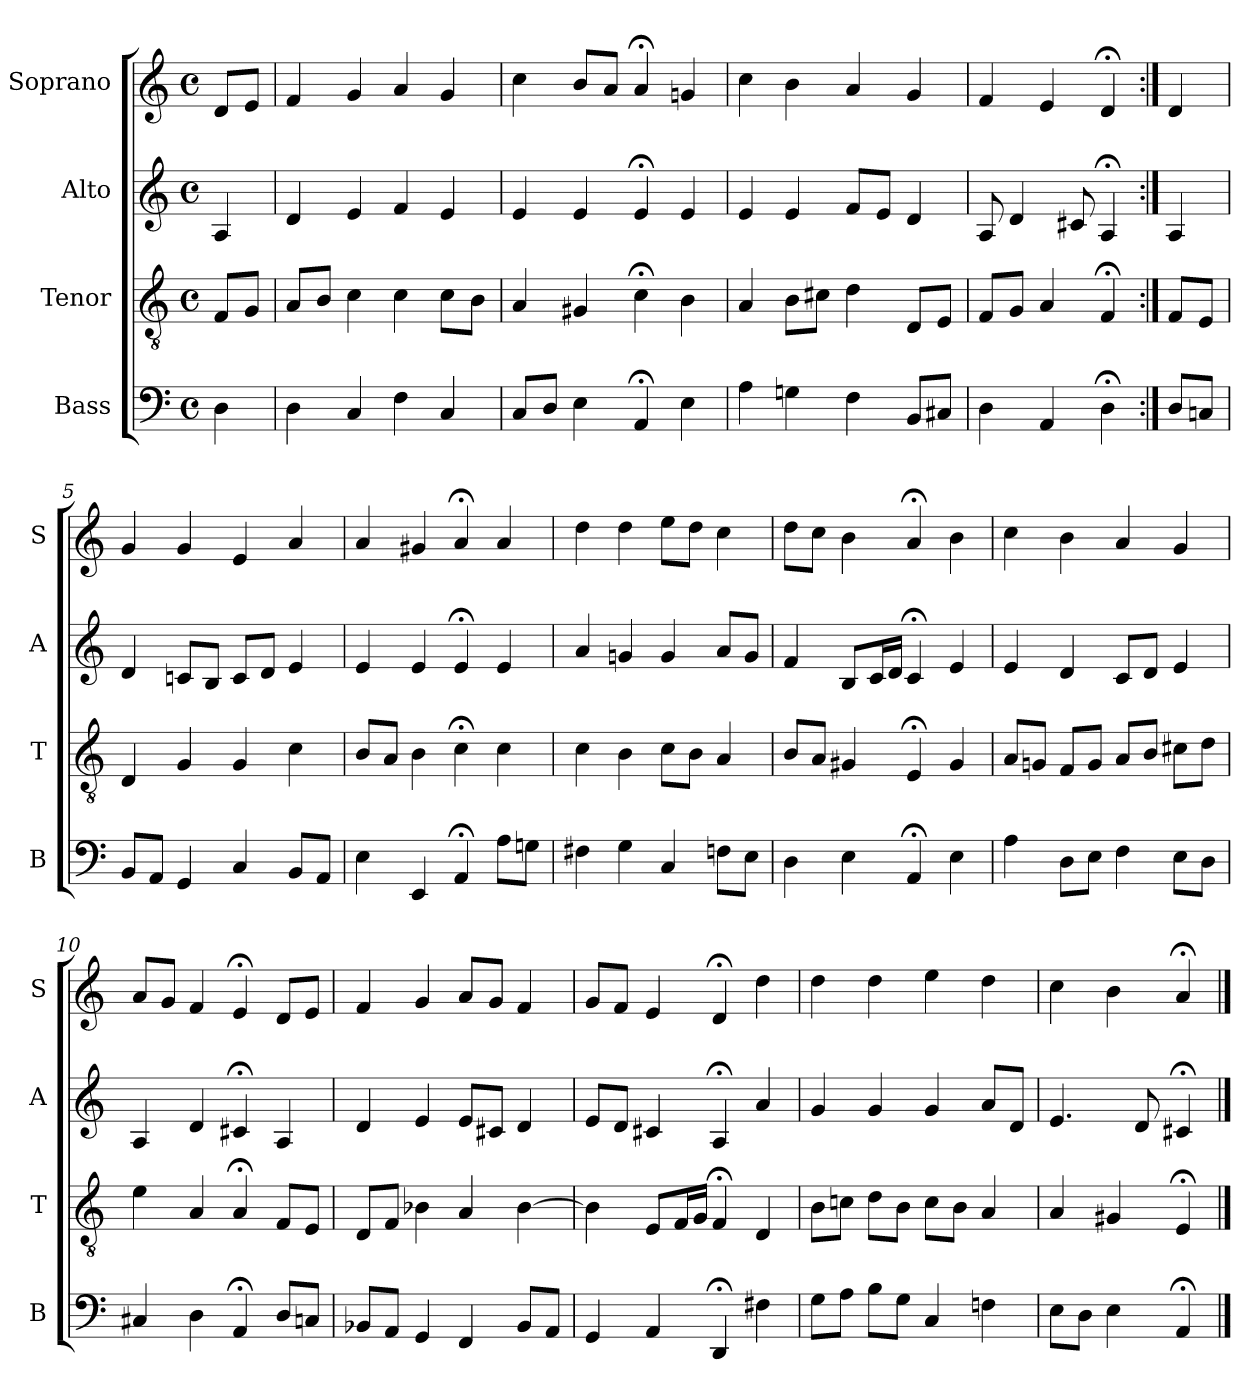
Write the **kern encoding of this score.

**kern	**kern	**kern	**kern
*part4	*part3	*part2	*part1
*staff4	*staff3	*staff2	*staff1
*I"Bass	*I"Tenor	*I"Alto	*I"Soprano
*I'B	*I'T	*I'A	*I'S
*clefF4	*clefGv2	*clefG2	*clefG2
*k[]	*k[]	*k[]	*k[]
*a:	*a:	*a:	*a:
*M4/4	*M4/4	*M4/4	*M4/4
*met(c)	*met(c)	*met(c)	*met(c)
*MM100	*MM100	*MM100	*MM100
=	=	=	=
4D	8FL	4A	8dL
.	8GJ	.	8eJ
=1	=1	=1	=1
4D	8AL	4d	4f
.	8BJ	.	.
4C	4c	4e	4g
4F	4c	4f	4a
4C	8cL	4e	4g
.	8BJ	.	.
=2	=2	=2	=2
8CL	4A	4e	4cc
8DJ	.	.	.
4E	4G#X	4e	8bL
.	.	.	8aJ
4AA;<	4c;<	4e;<	4a;<
4E	4B	4e	4gn
=3	=3	=3	=3
4A	4A	4e	4cc
4Gn	8BL	4e	4b
.	8c#XJ	.	.
4F	4d	8fL	4a
.	.	8eJ	.
8BBL	8DL	4d	4g
8C#XJ	8EJ	.	.
=4	=4	=4	=4
4D	8FL	8A	4f
.	8GJ	4d	.
4AA	4A	.	4e
.	.	8c#X	.
4D;<	4F;<	4A;<	4d;<
=:|!	=:|!	=:|!	=:|!
8DL	8FL	4A	4d
8CnJ	8EJ	.	.
=5	=5	=5	=5
8BBL	4D	4d	4g
8AAJ	.	.	.
4GG	4G	8cnL	4g
.	.	8BJ	.
4C	4G	8cL	4e
.	.	8dJ	.
8BBL	4c	4e	4a
8AAJ	.	.	.
=6	=6	=6	=6
4E	8BL	4e	4a
.	8AJ	.	.
4EE	4B	4e	4g#X
4AA;<	4c;<	4e;<	4a;<
8AL	4c	4e	4a
8GnJ	.	.	.
=7	=7	=7	=7
4F#X	4c	4a	4dd
4G	4B	4gn	4dd
4C	8cL	4g	8eeL
.	8BJ	.	8ddJ
8FnL	4A	8aL	4cc
8EJ	.	8gJ	.
=8	=8	=8	=8
4Di	8BiL	4fi	8ddiL
.	8AJ	.	8ccJ
4E	4G#X	8BL	4b
.	.	16cL	.
.	.	16dJJ	.
4AA;<	4E;<	4c;<	4a;<
4E	4G#	4e	4b
=9	=9	=9	=9
4A	8AL	4e	4cc
.	8GnJ	.	.
8DiL	8FiL	4di	4bi
8EJ	8GJ	.	.
4F	8AL	8cL	4a
.	8BJ	8dJ	.
8EiL	8c#XiL	4ei	4gi
8DJ	8dJ	.	.
=10	=10	=10	=10
4C#X	4e	4A	8aL
.	.	.	8gJ
4D	4A	4d	4f
4AA;<	4A;<	4c#X;<	4e;<
8DL	8FL	4A	8dL
8CnJ	8EJ	.	8eJ
=11	=11	=11	=11
8BB-XL	8DL	4d	4f
8AAJ	8FJ	.	.
4GGi	4B-Xi	4ei	4gi
4FF	4A	8eL	8aL
.	.	8c#XJ	8gJ
8BB-L	[4B-	4d	4f
8AAJ	.	.	.
=12	=12	=12	=12
4GGi	4B-i]	8eiL	8giL
.	.	8dJ	8fJ
4AA	8EL	4c#X	4e
.	16FL	.	.
.	16GJJ	.	.
4DD;<	4F;<	4A;<	4d;<
4F#X	4D	4a	4dd
=13	=13	=13	=13
8GL	8BL	4g	4dd
8AJ	8cnJ	.	.
8BL	8dL	4g	4dd
8GJ	8BJ	.	.
4C	8cL	4g	4ee
.	8BJ	.	.
4Fn	4A	8aL	4dd
.	.	8dJ	.
=14	=14	=14	=14
8EL	4A	4.e	4cc
8DJ	.	.	.
4E	4G#X	.	4b
.	.	8d	.
4AA;<	4E;<	4c#X;<	4a;<
==	==	==	==
*-	*-	*-	*-
